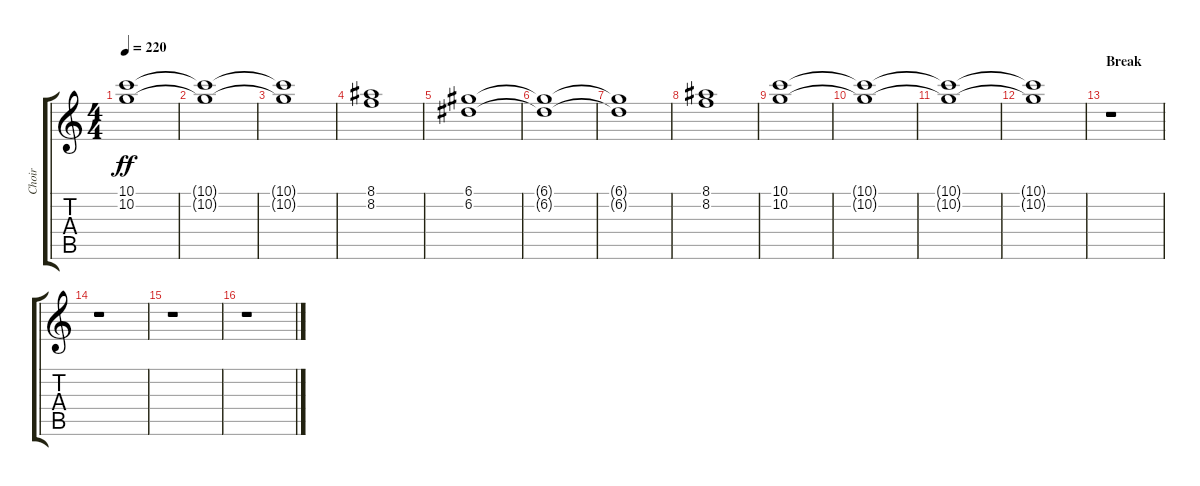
\track ("Choir" "Choir") {instrument electricguitarclean}
\staff {score tabs}
\tuning (D4 A3 F3 C3 G2 C2) {hide}
\ts (4 4)
\tempo 220
\clef g2
\ks aminor
(10.1 10.2).1{dy ff} |
(10.1{t} 10.2{t}).1 |
(10.1{t} 10.2{t}).1 |
(8.1 8.2).1 |
(6.1 6.2).1 |
(6.1{t} 6.2{t}).1 |
(6.1{t} 6.2{t}).1 |
(8.1 8.2).1 |
(10.1 10.2).1 |
(10.1{t} 10.2{t}).1 |
(10.1{t} 10.2{t}).1 |
(10.1{t} 10.2{t}).1 |
\section ("" "Break")
r.1 |
r.1 |
r.1 |
r.1
